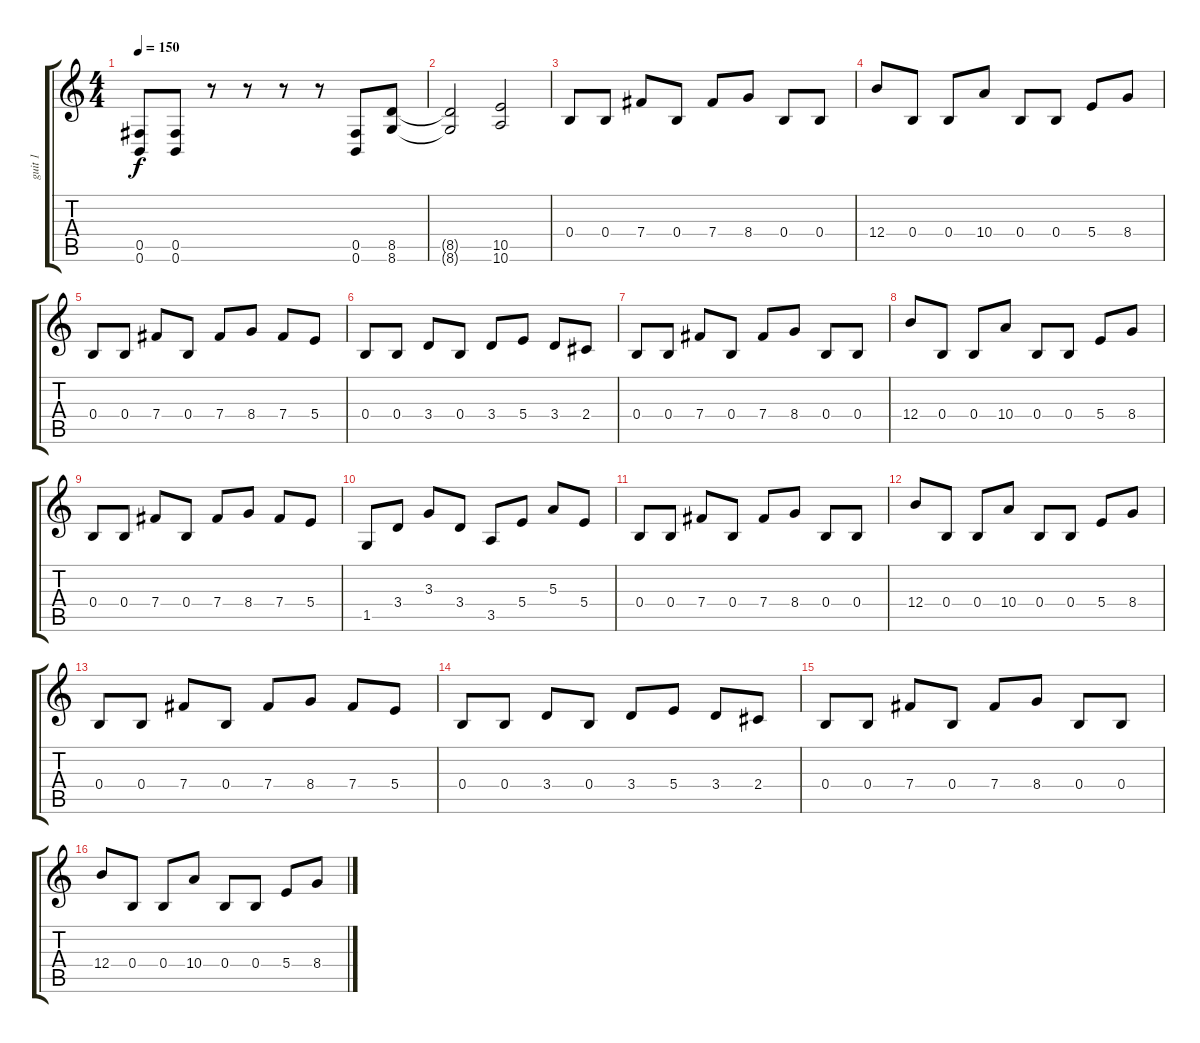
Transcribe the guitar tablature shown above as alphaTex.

\track ("guit 1" "guit 1") {instrument distortionguitar}
\staff {score tabs}
\tuning (Db4 Ab3 E3 B2 Gb2 B1) {hide}
\ts (4 4)
\tempo 150
\clef g2
\ks c
(0.5 0.6).8{dy f} (0.5 0.6).8 r.8 r.8 r.8 r.8 (0.5 0.6).8 (8.5 8.6).8 |
(8.5{t} 8.6{t}).2 (10.5 10.6).2 |
0.4.8{volume 13} 0.4.8 7.4.8 0.4.8 7.4.8 8.4.8 0.4.8 0.4.8 |
12.4.8 0.4.8 0.4.8 10.4.8 0.4.8 0.4.8 5.4.8 8.4.8 |
0.4.8 0.4.8 7.4.8 0.4.8 7.4.8 8.4.8 7.4.8 5.4.8 |
0.4.8 0.4.8 3.4.8 0.4.8 3.4.8 5.4.8 3.4.8 2.4.8 |
0.4.8{volume 13} 0.4.8 7.4.8 0.4.8 7.4.8 8.4.8 0.4.8 0.4.8 |
12.4.8 0.4.8 0.4.8 10.4.8 0.4.8 0.4.8 5.4.8 8.4.8 |
0.4.8 0.4.8 7.4.8 0.4.8 7.4.8 8.4.8 7.4.8 5.4.8 |
1.5.8 3.4.8 3.3.8 3.4.8 3.5.8 5.4.8 5.3.8 5.4.8 |
0.4.8{volume 13} 0.4.8 7.4.8 0.4.8 7.4.8 8.4.8 0.4.8 0.4.8 |
12.4.8 0.4.8 0.4.8 10.4.8 0.4.8 0.4.8 5.4.8 8.4.8 |
0.4.8 0.4.8 7.4.8 0.4.8 7.4.8 8.4.8 7.4.8 5.4.8 |
0.4.8 0.4.8 3.4.8 0.4.8 3.4.8 5.4.8 3.4.8 2.4.8 |
0.4.8{volume 13} 0.4.8 7.4.8 0.4.8 7.4.8 8.4.8 0.4.8 0.4.8 |
12.4.8 0.4.8 0.4.8 10.4.8 0.4.8 0.4.8 5.4.8 8.4.8
